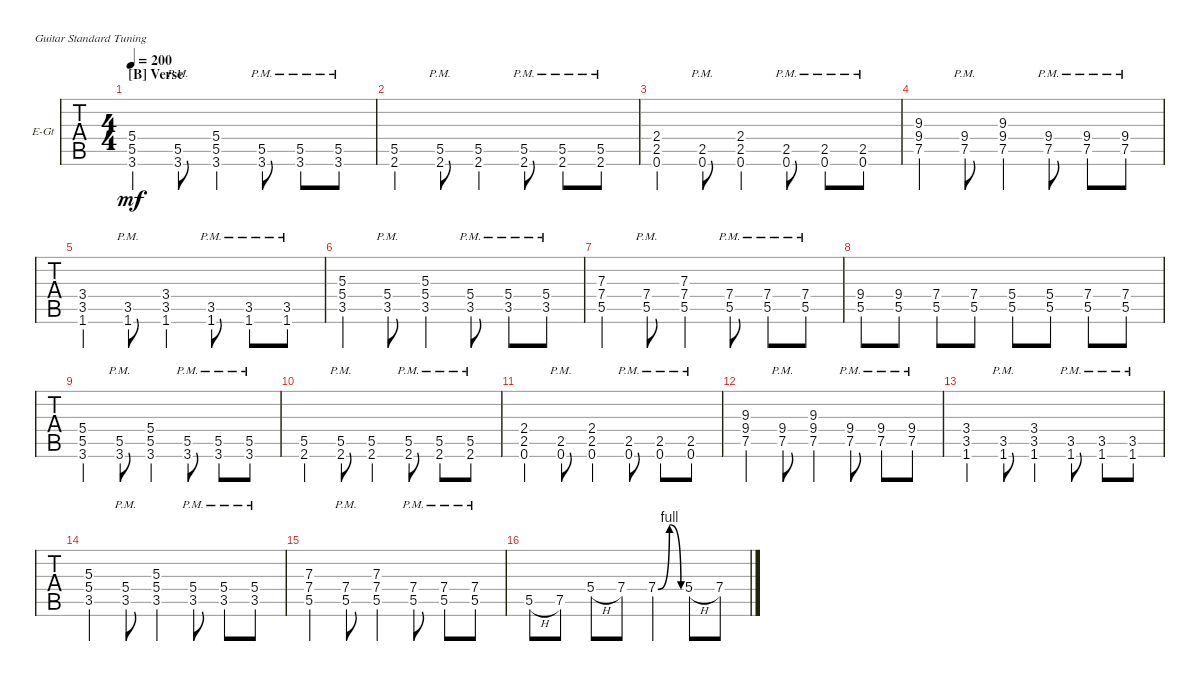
\defaultSystemsLayout 4
\bracketExtendMode groupsimilarinstruments
\firstSystemTrackNameOrientation horizontal
\otherSystemsTrackNameOrientation horizontal
\track ("Matthew" "E-Gt") {instrument distortionguitar}
\staff {tabs}
\tuning (E4 B3 G3 D3 A2 E2)
\ts (4 4)
\section ("B" "Verse")
\tempo 200
\clef g2
\ks c
(3.6 5.5 5.4).4{dy mf} (3.6{pm} 5.5{pm}).8 (3.6 5.5 5.4).4 (3.6{pm} 5.5{pm}).8 (3.6{pm} 5.5{pm}).8 (3.6{pm} 5.5{pm}).8 |
(2.6 5.5).4 (2.6{pm} 5.5{pm}).8 (2.6 5.5).4 (2.6{pm} 5.5{pm}).8 (2.6{pm} 5.5{pm}).8 (2.6{pm} 5.5{pm}).8 |
(0.6 2.5 2.4).4 (0.6{pm} 2.5{pm}).8 (0.6 2.5 2.4).4 (0.6{pm} 2.5{pm}).8 (0.6{pm} 2.5{pm}).8 (0.6{pm} 2.5{pm}).8 |
(7.5 9.4 9.3).4 (7.5{pm} 9.4{pm}).8 (9.4 7.5 9.3).4 (7.5{pm} 9.4{pm}).8 (7.5{pm} 9.4{pm}).8 (7.5{pm} 9.4{pm}).8 |
(1.6 3.5 3.4).4 (1.6{pm} 3.5{pm}).8 (1.6 3.5 3.4).4 (1.6{pm} 3.5{pm}).8 (1.6{pm} 3.5{pm}).8 (1.6{pm} 3.5{pm}).8 |
(3.5 5.4 5.3).4 (3.5{pm} 5.4{pm}).8 (5.4 3.5 5.3).4 (3.5{pm} 5.4{pm}).8 (3.5{pm} 5.4{pm}).8 (3.5{pm} 5.4{pm}).8 |
(5.5 7.4 7.3).4 (5.5{pm} 7.4{pm}).8 (7.4 5.5 7.3).4 (5.5{pm} 7.4{pm}).8 (5.5{pm} 7.4{pm}).8 (5.5{pm} 7.4{pm}).8 |
(5.5 9.4).8 (5.5 9.4).8 (5.5 7.4).8 (5.5 7.4).8 (5.5 5.4).8 (5.5 5.4).8 (5.5 7.4).8 (5.5 7.4).8 |
(3.6 5.5 5.4).4 (3.6{pm} 5.5{pm}).8 (3.6 5.5 5.4).4 (3.6{pm} 5.5{pm}).8 (3.6{pm} 5.5{pm}).8 (3.6{pm} 5.5{pm}).8 |
(2.6 5.5).4 (2.6{pm} 5.5{pm}).8 (2.6 5.5).4 (2.6{pm} 5.5{pm}).8 (2.6{pm} 5.5{pm}).8 (2.6{pm} 5.5{pm}).8 |
(0.6 2.5 2.4).4 (0.6{pm} 2.5{pm}).8 (0.6 2.5 2.4).4 (0.6{pm} 2.5{pm}).8 (0.6{pm} 2.5{pm}).8 (0.6{pm} 2.5{pm}).8 |
(7.5 9.4 9.3).4 (7.5{pm} 9.4{pm}).8 (9.4 7.5 9.3).4 (7.5{pm} 9.4{pm}).8 (7.5{pm} 9.4{pm}).8 (7.5{pm} 9.4{pm}).8 |
(1.6 3.5 3.4).4 (1.6{pm} 3.5{pm}).8 (1.6 3.5 3.4).4 (1.6{pm} 3.5{pm}).8 (1.6{pm} 3.5{pm}).8 (1.6{pm} 3.5{pm}).8 |
(3.5 5.4 5.3).4 (3.5{pm} 5.4{pm}).8 (5.4 3.5 5.3).4 (3.5{pm} 5.4{pm}).8 (3.5{pm} 5.4{pm}).8 (3.5{pm} 5.4{pm}).8 |
(5.5 7.4 7.3).4 (5.5{pm} 7.4{pm}).8 (7.4 5.5 7.3).4 (5.5{pm} 7.4{pm}).8 (5.5{pm} 7.4{pm}).8 (5.5{pm} 7.4{pm}).8 |
5.5{h}.8 7.5.8 5.4{h}.8 7.4.8 7.4{be (bendrelease 0 0 10.2 4 20.4 4 30 0)}.4 5.4{h}.8 7.4.8
